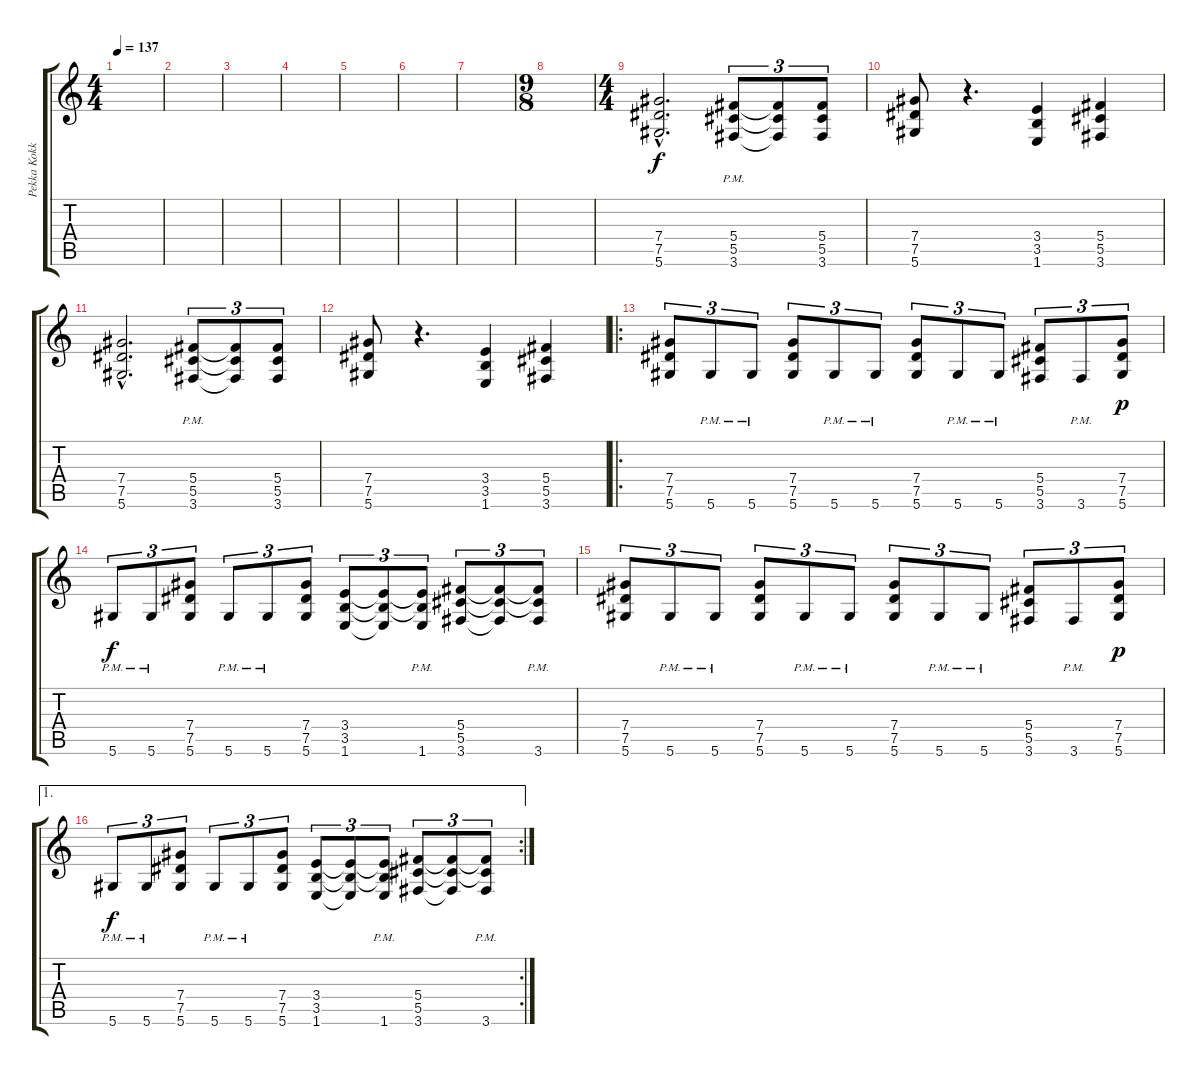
\track ("Pekka Kokko" "Pekka Kokk") {instrument distortionguitar}
\staff {score tabs}
\tuning (Eb4 Bb3 Gb3 Db3 Ab2 Eb2) {hide}
\ts (4 4)
\tempo 137
\clef g2
\ks c
|
|
|
|
|
|
|
\ts (9 8)
|
\ts (4 4)
(7.4{hac} 7.5{hac} 5.6{hac}).2{d} (5.4{pm} 5.5{pm} 3.6{pm}).8{tu (3 2)} (5.4{t} 5.5{t} 3.6{t}).8{tu (3 2)} (5.4 5.5 3.6).8{tu (3 2)} |
(7.4 7.5 5.6).8 r.4{d} (3.4 3.5 1.6).4 (5.4 5.5 3.6).4 |
(7.4{hac} 7.5{hac} 5.6{hac}).2{d} (5.4{pm} 5.5{pm} 3.6{pm}).8{tu (3 2)} (5.4{t} 5.5{t} 3.6{t}).8{tu (3 2)} (5.4 5.5 3.6).8{tu (3 2)} |
(7.4 7.5 5.6).8 r.4{d} (3.4 3.5 1.6).4 (5.4 5.5 3.6).4 |
\ro
(7.4 7.5 5.6).8{tu (3 2)} 5.6{pm}.8{tu (3 2)} 5.6{pm}.8{tu (3 2)} (7.4 7.5 5.6).8{tu (3 2)} 5.6{pm}.8{tu (3 2)} 5.6{pm}.8{tu (3 2)} (7.4 7.5 5.6).8{tu (3 2)} 5.6{pm}.8{tu (3 2)} 5.6{pm}.8{tu (3 2)} (5.4 5.5 3.6).8{tu (3 2)} 3.6{pm}.8{tu (3 2)} (7.4 7.5 5.6).8{tu (3 2) dy p} |
5.6{pm}.8{tu (3 2) dy f} 5.6{pm}.8{tu (3 2)} (7.4 7.5 5.6).8{tu (3 2)} 5.6{pm}.8{tu (3 2)} 5.6{pm}.8{tu (3 2)} (7.4 7.5 5.6).8{tu (3 2)} (3.4 3.5 1.6).8{tu (3 2)} (3.4{t} 3.5{t} 1.6{t}).8{tu (3 2)} (3.4{t} 3.5{t} 1.6{pm}).8{tu (3 2)} (5.4 5.5 3.6).8{tu (3 2)} (5.4{t} 5.5{t} 3.6{t}).8{tu (3 2)} (5.4{t} 5.5{t} 3.6{pm}).8{tu (3 2)} |
(7.4 7.5 5.6).8{tu (3 2)} 5.6{pm}.8{tu (3 2)} 5.6{pm}.8{tu (3 2)} (7.4 7.5 5.6).8{tu (3 2)} 5.6{pm}.8{tu (3 2)} 5.6{pm}.8{tu (3 2)} (7.4 7.5 5.6).8{tu (3 2)} 5.6{pm}.8{tu (3 2)} 5.6{pm}.8{tu (3 2)} (5.4 5.5 3.6).8{tu (3 2)} 3.6{pm}.8{tu (3 2)} (7.4 7.5 5.6).8{tu (3 2) dy p} |
\ae 1
\rc 2
5.6{pm}.8{tu (3 2) dy f} 5.6{pm}.8{tu (3 2)} (7.4 7.5 5.6).8{tu (3 2)} 5.6{pm}.8{tu (3 2)} 5.6{pm}.8{tu (3 2)} (7.4 7.5 5.6).8{tu (3 2)} (3.4 3.5 1.6).8{tu (3 2)} (3.4{t} 3.5{t} 1.6{t}).8{tu (3 2)} (3.4{t} 3.5{t} 1.6{pm}).8{tu (3 2)} (5.4 5.5 3.6).8{tu (3 2)} (5.4{t} 5.5{t} 3.6{t}).8{tu (3 2)} (5.4{t} 5.5{t} 3.6{pm}).8{tu (3 2)}
